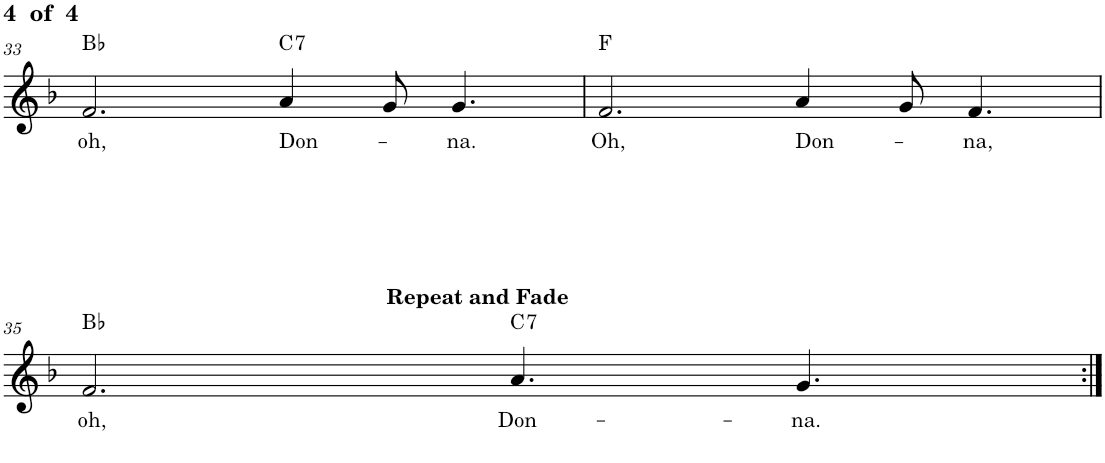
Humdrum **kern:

**kern	**text	**harte
*part1	*part1	*part1
*staff1	*staff1	*
*I"Voice	*	*
*I'Vo.	*	*
!!LO:PB:g=z
*clefG2	*	*
*k[b-]	*	*
*M12/8	*	*
=33	=33	=33
!	!LO:LY:b	!
2.f/	oh,	Bb:maj
!	!LO:LY:b	!LO:H:kt=7
4a/	Don-	C:7
8g/	.	.
!	!LO:LY:b	!
4.g/	-na.	.
=34	=34	=34
!	!LO:LY:b	!
2.f/	Oh,	F:maj
!	!LO:LY:b	!
4a/	Don-	.
8g/	.	.
!	!LO:LY:b	!
4.f/	-na,	.
!!LO:LB:g=z
=35	=35	=35
!LO:TX:a:B:t=Repeat and Fade	!	!
!	!LO:LY:b	!
2.f/	oh,	Bb:maj
!	!LO:LY:b	!LO:H:kt=7
4.a/	Don-	C:7
!	!LO:LY:b	!
4.g/	-na.	.
=:|!	=:|!	=:|!
*-	*-	*-
